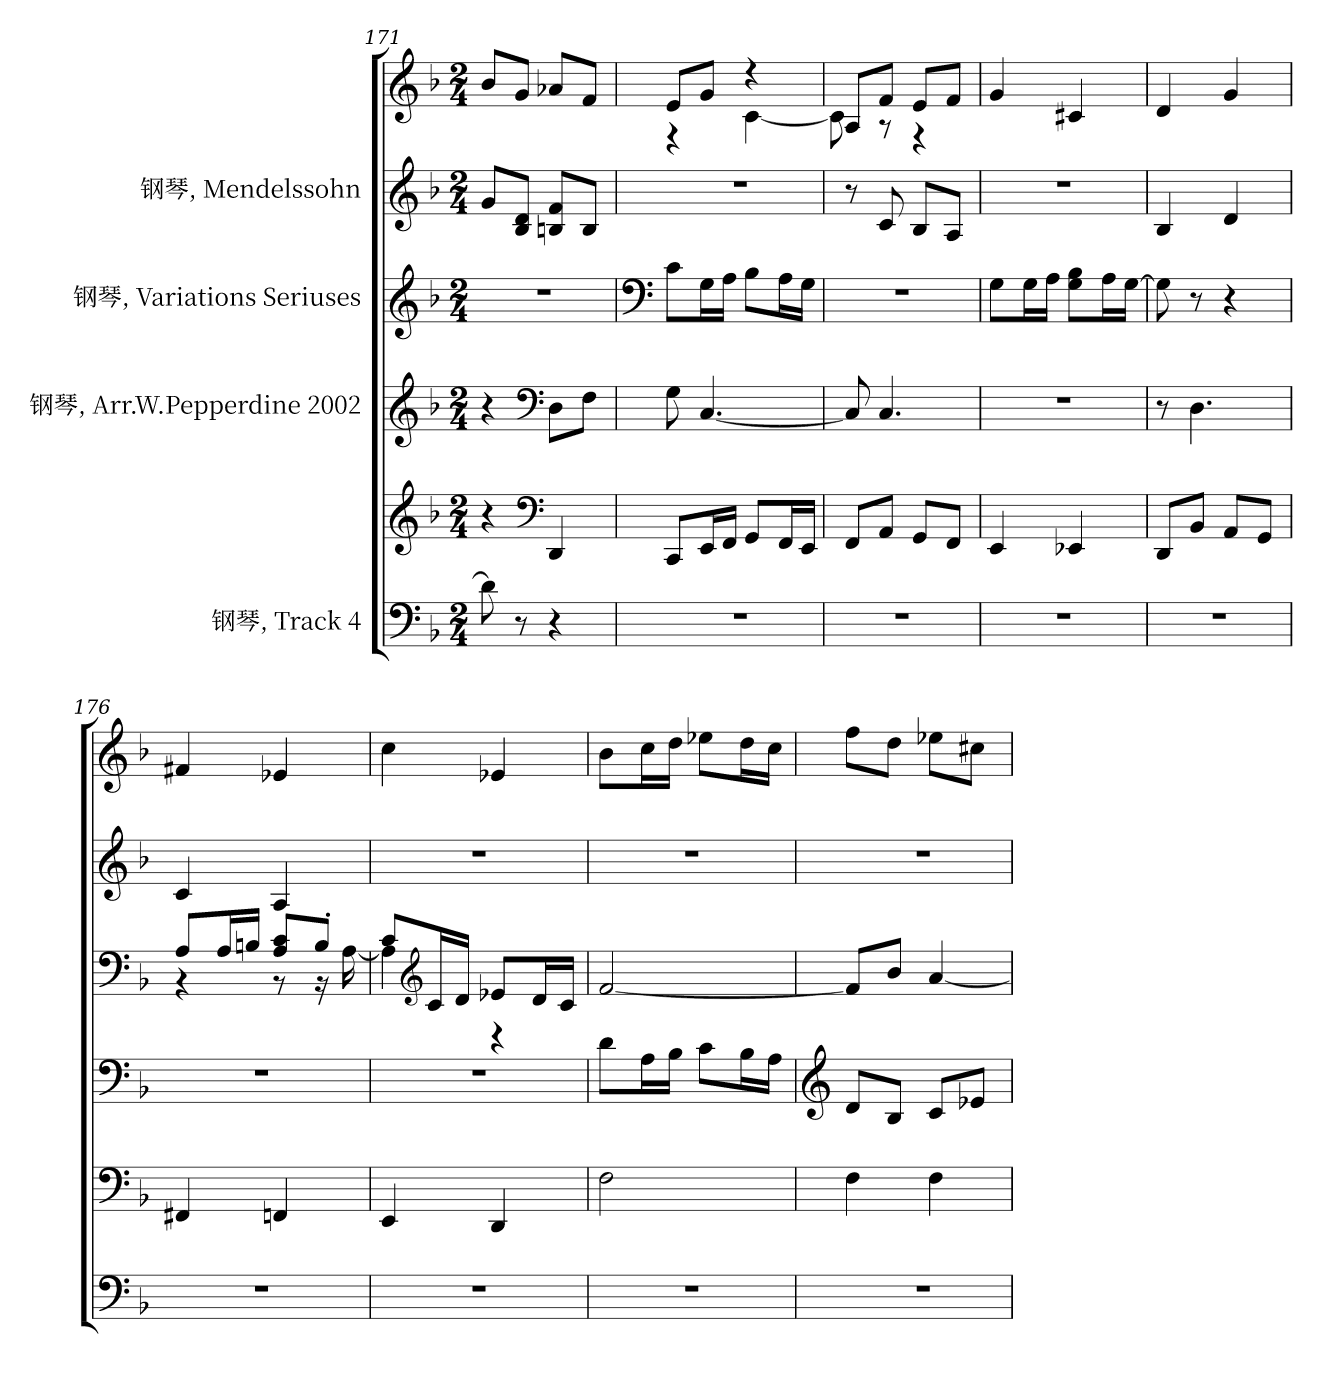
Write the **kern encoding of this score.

**kern	**kern	**kern	**kern	**kern	**kern
*part4	*part4	*part3	*part2	*part1	*part1
*staff6	*staff5	*staff4	*staff3	*staff2	*staff1
*I"钢琴, Track 4	*	*I"钢琴, Arr.W.Pepperdine 2002	*I"钢琴, Variations Seriuses	*I"钢琴, Mendelssohn	*
*clefF4	*clefG2	*clefG2	*clefG2	*clefG2	*clefG2
*k[b-]	*k[b-]	*k[b-]	*k[b-]	*k[b-]	*k[b-]
*M2/4	*M2/4	*M2/4	*M2/4	*M2/4	*M2/4
=171	=171	=171	=171	=171	=171
8d\]	4r	4r	2r	8g/L	8b-/L
8r	.	.	.	8B-/ 8d/J	8g/J
*	*clefF4	*clefF4	*	*	*
4r	4DD/	8D\L	.	8Bn/ 8f/L	8a-X/L
.	.	8F\J	.	8B/J	8f/J
=172	=172	=172	=172	=172	=172
*	*	*	*clefF4	*	*
*	*	*	*	*	*^
2r	8CC/L	8G\	8c\L	2r	8e/L	4r
.	16EE/L	[4.C/	16G\L	.	8g/J	.
.	16FF/JJ	.	16A\JJ	.	.	.
.	8GG/L	.	8B-\L	.	4r	[4c\
.	16FF/L	.	16A\L	.	.	.
.	16EE/JJ	.	16G\JJ	.	.	.
!!LO:PB:g=z	!!
=173	=173	=173	=173	=173	=173	=173
2r	8FF/L	8C/]	2r	8r	8A/L	8c\]
.	8AA/J	4.C/	.	8c/	8f/J	8r
.	8GG/L	.	.	8B-/L	8e/L	4r
.	8FF/J	.	.	8A/J	8f/J	.
*	*	*	*	*	*v	*v
=174	=174	=174	=174	=174	=174
2r	4EE/	2r	8G\L	2r	4g/
.	.	.	16G\L	.	.
.	.	.	16A\JJ	.	.
.	4EE-X/	.	8G\ 8B-\L	.	4c#X/
.	.	.	16A\L	.	.
.	.	.	[16G\JJ	.	.
=175	=175	=175	=175	=175	=175
2r	8DD/L	8r	8G\]	4B-/	4d/
.	8BB-/J	4.D\	8r	.	.
.	8AA/L	.	4r	4d/	4g/
.	8GG/J	.	.	.	.
=176	=176	=176	=176	=176	=176
*	*	*	*^	*	*
2r	4FF#X/	2r	8A/L	4r	4c/	4f#X/
.	.	.	16A/L	.	.	.
.	.	.	16Bn/JJ	.	.	.
.	4FFn/	.	8A/ 8c/L	8r	4A/	4e-X/
.	.	.	8B'/J	16r	.	.
.	.	.	.	[16A\	.	.
=177	=177	=177	=177	=177	=177	=177
2r	4EE/	2r	8c/L	4A\]	2r	4cc\
*	*	*	*clefG2	*	*	*
.	.	.	16c/L	.	.	.
.	.	.	16d/JJ	.	.	.
.	4DD/	.	8e-X/L	4r	.	4e-X/
.	.	.	16d/L	.	.	.
.	.	.	16c/JJ	.	.	.
*	*	*	*v	*v	*	*
=178	=178	=178	=178	=178	=178
2r	2F\	8d\L	[2f/	2r	8b-\L
.	.	16A\L	.	.	16cc\L
.	.	16B-\JJ	.	.	16dd\JJ
.	.	8c\L	.	.	8ee-X\L
.	.	16B-\L	.	.	16dd\L
.	.	16A\JJ	.	.	16cc\JJ
!!LO:LB:g=z
=179	=179	=179	=179	=179	=179
*	*	*clefG2	*	*	*
2r	4F\	8d/L	8f/L]	2r	8ff\L
.	.	8B-/J	8b-/J	.	8dd\J
.	4F\	8c/L	[4a/	.	8ee-X\L
.	.	8e-X/J	.	.	8cc#X\J
=	=	=	=	=	=
*-	*-	*-	*-	*-	*-
